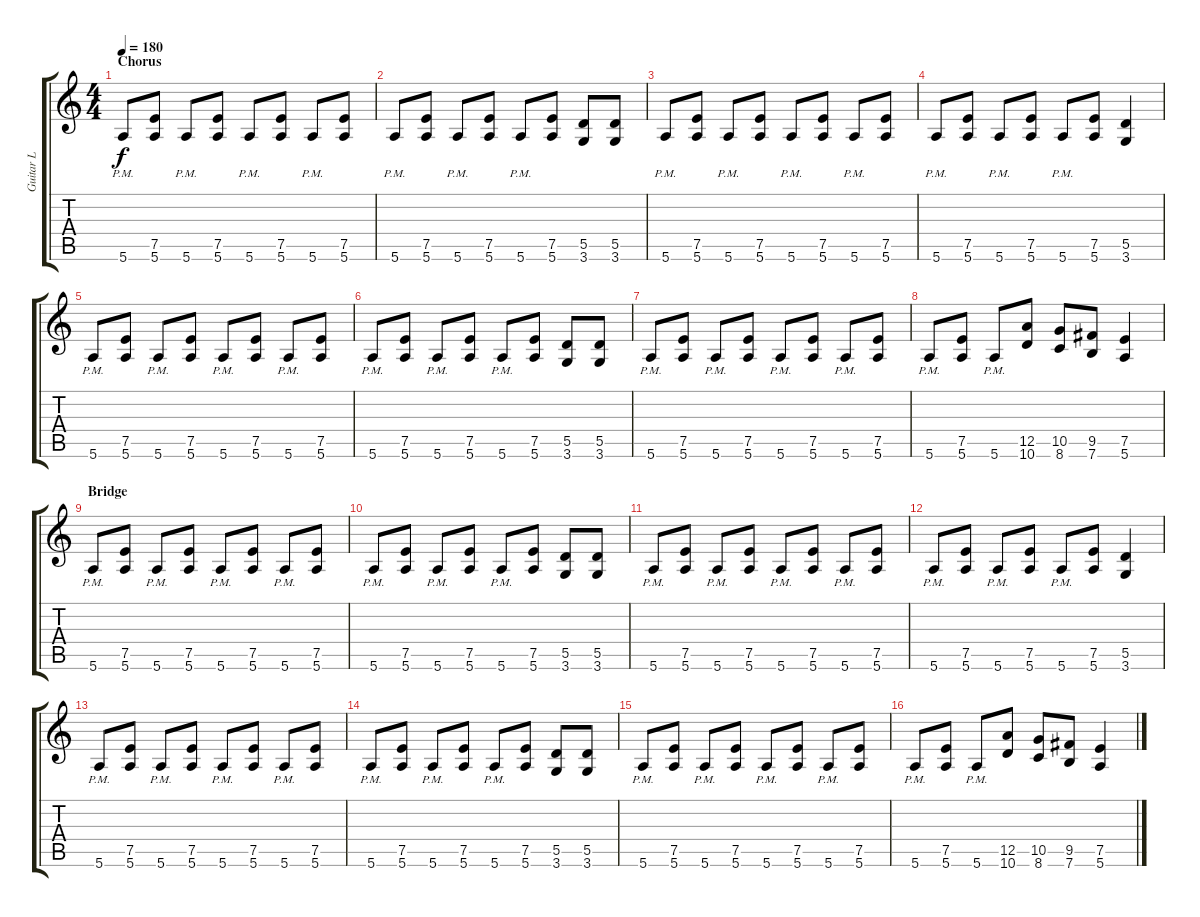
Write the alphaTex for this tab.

\track ("Guitar L" "Guitar L") {instrument distortionguitar}
\staff {score tabs}
\tuning (E4 B3 G3 D3 A2 E2) {hide}
\ts (4 4)
\section ("" "Chorus")
\tempo 180
\clef g2
\ks c
5.6{pm}.8{dy f} (7.5 5.6).8 5.6{pm}.8 (7.5 5.6).8 5.6{pm}.8 (7.5 5.6).8 5.6{pm}.8 (7.5 5.6).8 |
5.6{pm}.8 (7.5 5.6).8 5.6{pm}.8 (7.5 5.6).8 5.6{pm}.8 (7.5 5.6).8 (5.5 3.6).8 (5.5 3.6).8 |
5.6{pm}.8 (7.5 5.6).8 5.6{pm}.8 (7.5 5.6).8 5.6{pm}.8 (7.5 5.6).8 5.6{pm}.8 (7.5 5.6).8 |
5.6{pm}.8 (7.5 5.6).8 5.6{pm}.8 (7.5 5.6).8 5.6{pm}.8 (7.5 5.6).8 (5.5 3.6).4 |
5.6{pm}.8 (7.5 5.6).8 5.6{pm}.8 (7.5 5.6).8 5.6{pm}.8 (7.5 5.6).8 5.6{pm}.8 (7.5 5.6).8 |
5.6{pm}.8 (7.5 5.6).8 5.6{pm}.8 (7.5 5.6).8 5.6{pm}.8 (7.5 5.6).8 (5.5 3.6).8 (5.5 3.6).8 |
5.6{pm}.8 (7.5 5.6).8 5.6{pm}.8 (7.5 5.6).8 5.6{pm}.8 (7.5 5.6).8 5.6{pm}.8 (7.5 5.6).8 |
5.6{pm}.8 (7.5 5.6).8 5.6{pm}.8 (12.5 10.6).8 (10.5 8.6).8 (9.5 7.6).8 (7.5 5.6).4 |
\section ("" "Bridge")
5.6{pm}.8 (7.5 5.6).8 5.6{pm}.8 (7.5 5.6).8 5.6{pm}.8 (7.5 5.6).8 5.6{pm}.8 (7.5 5.6).8 |
5.6{pm}.8 (7.5 5.6).8 5.6{pm}.8 (7.5 5.6).8 5.6{pm}.8 (7.5 5.6).8 (5.5 3.6).8 (5.5 3.6).8 |
5.6{pm}.8 (7.5 5.6).8 5.6{pm}.8 (7.5 5.6).8 5.6{pm}.8 (7.5 5.6).8 5.6{pm}.8 (7.5 5.6).8 |
5.6{pm}.8 (7.5 5.6).8 5.6{pm}.8 (7.5 5.6).8 5.6{pm}.8 (7.5 5.6).8 (5.5 3.6).4 |
5.6{pm}.8 (7.5 5.6).8 5.6{pm}.8 (7.5 5.6).8 5.6{pm}.8 (7.5 5.6).8 5.6{pm}.8 (7.5 5.6).8 |
5.6{pm}.8 (7.5 5.6).8 5.6{pm}.8 (7.5 5.6).8 5.6{pm}.8 (7.5 5.6).8 (5.5 3.6).8 (5.5 3.6).8 |
5.6{pm}.8 (7.5 5.6).8 5.6{pm}.8 (7.5 5.6).8 5.6{pm}.8 (7.5 5.6).8 5.6{pm}.8 (7.5 5.6).8 |
5.6{pm}.8 (7.5 5.6).8 5.6{pm}.8 (12.5 10.6).8 (10.5 8.6).8 (9.5 7.6).8 (7.5 5.6).4
